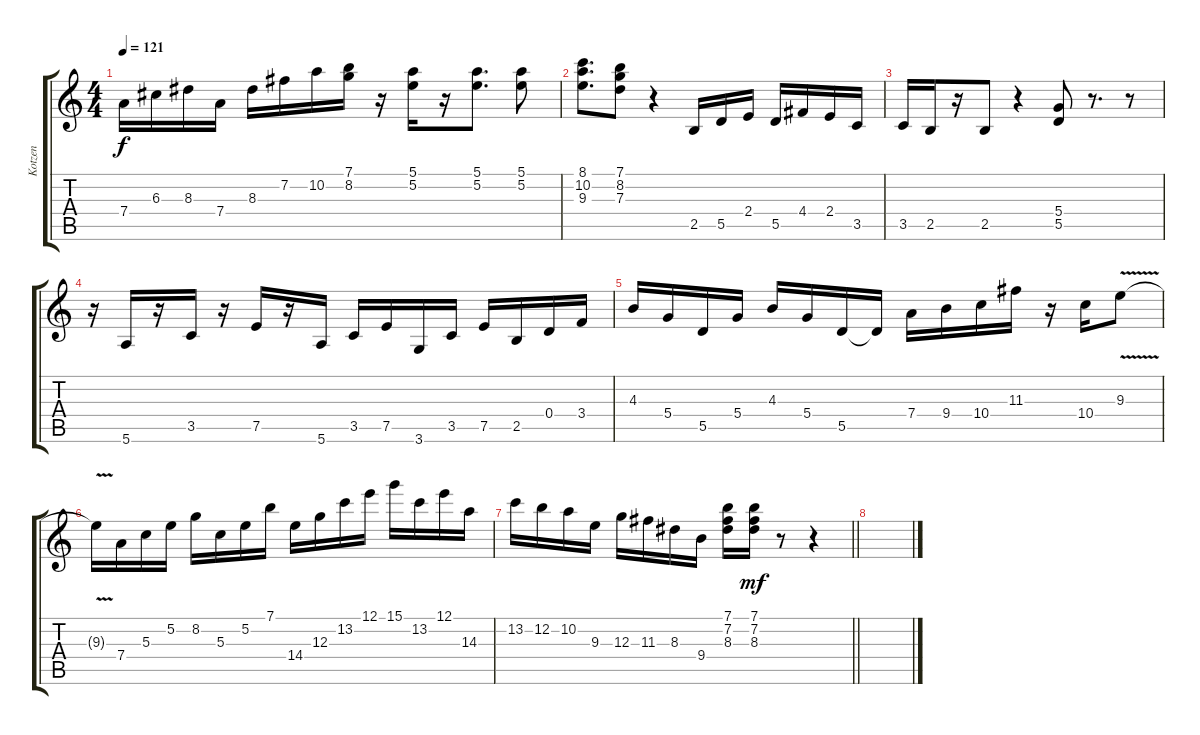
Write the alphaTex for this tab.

\track ("Kotzen" "Kotzen") {instrument overdrivenguitar}
\staff {score tabs}
\tuning (E4 B3 G3 D3 A2 E2) {hide}
\ts (4 4)
\tempo 121
\clef g2
\ks c
7.4.16{dy f} 6.3.16 8.3.16 7.4.16 8.3.16 7.2.16 10.2.16 (7.1 8.2).16 r.16 (5.1 5.2).16 r.16 (5.1 5.2).8{d} (5.1 5.2).8 |
(8.1 10.2 9.3).8{d} (7.1 8.2 7.3).8 r.4 2.5.16 5.5.16 2.4.16 5.5.16 4.4.16 2.4.16 3.5.16 |
3.5.16 2.5.16 r.16 2.5.8 r.4 (5.4 5.5).8 r.8{d} r.8 |
r.16 5.6.16 r.16 3.5.16 r.16 7.5.16 r.16 5.6.16 3.5.16 7.5.16 3.6.16 3.5.16 7.5.16 2.5.16 0.4.16 3.4.16 |
4.3.16 5.4.16 5.5.16 5.4.16 4.3.16 5.4.16 5.5.16 5.5{t}.16 7.4.16 9.4.16 10.4.16 11.3.16 r.16 10.4.16 9.3{v}.8 |
9.3{t}.16 7.4.16 5.3.16 5.2.16 8.2.16 5.3.16 5.2.16 7.1.16 14.4.16 12.3.16 13.2.16 12.1.16 15.1.16 13.2.16 12.1.16 14.3.16 |
\barLineRight lightlight
13.2.16 12.2.16 10.2.16 9.3.16 12.3.16 11.3.16 8.3.16 9.4.16 (7.1 7.2 8.3).16 (7.1 7.2 8.3).16{dy mf} r.8 r.4 |
\section ("" "")
